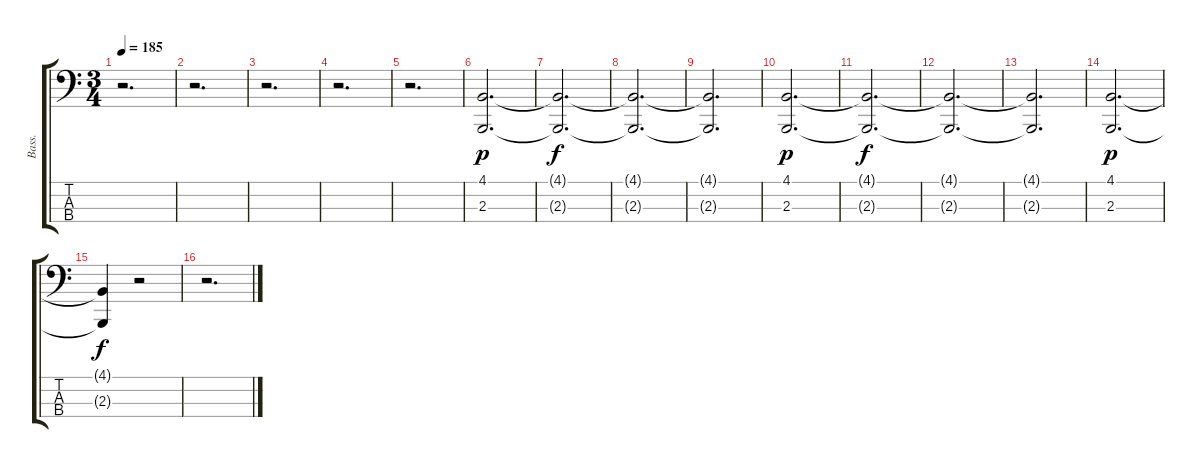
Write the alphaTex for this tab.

\track ("Bass." "Bass.") {instrument pizzicatostrings}
\staff {score tabs}
\tuning (G2 D2 A1 E1) {hide}
\ts (3 4)
\tempo 185
\clef f4
\ks c
r.2{d dy f} |
r.2{d} |
r.2{d} |
r.2{d} |
r.2{d} |
(4.1 2.3).2{d dy p instrument stringensemble2} |
(4.1{t} 2.3{t}).2{d dy f} |
(4.1{t} 2.3{t}).2{d} |
(4.1{t} 2.3{t}).2{d} |
(4.1 2.3).2{d dy p} |
(4.1{t} 2.3{t}).2{d dy f} |
(4.1{t} 2.3{t}).2{d} |
(4.1{t} 2.3{t}).2{d} |
(4.1 2.3).2{d dy p} |
(4.1{t} 2.3{t}).4{dy f} r.2 |
r.2{d}
